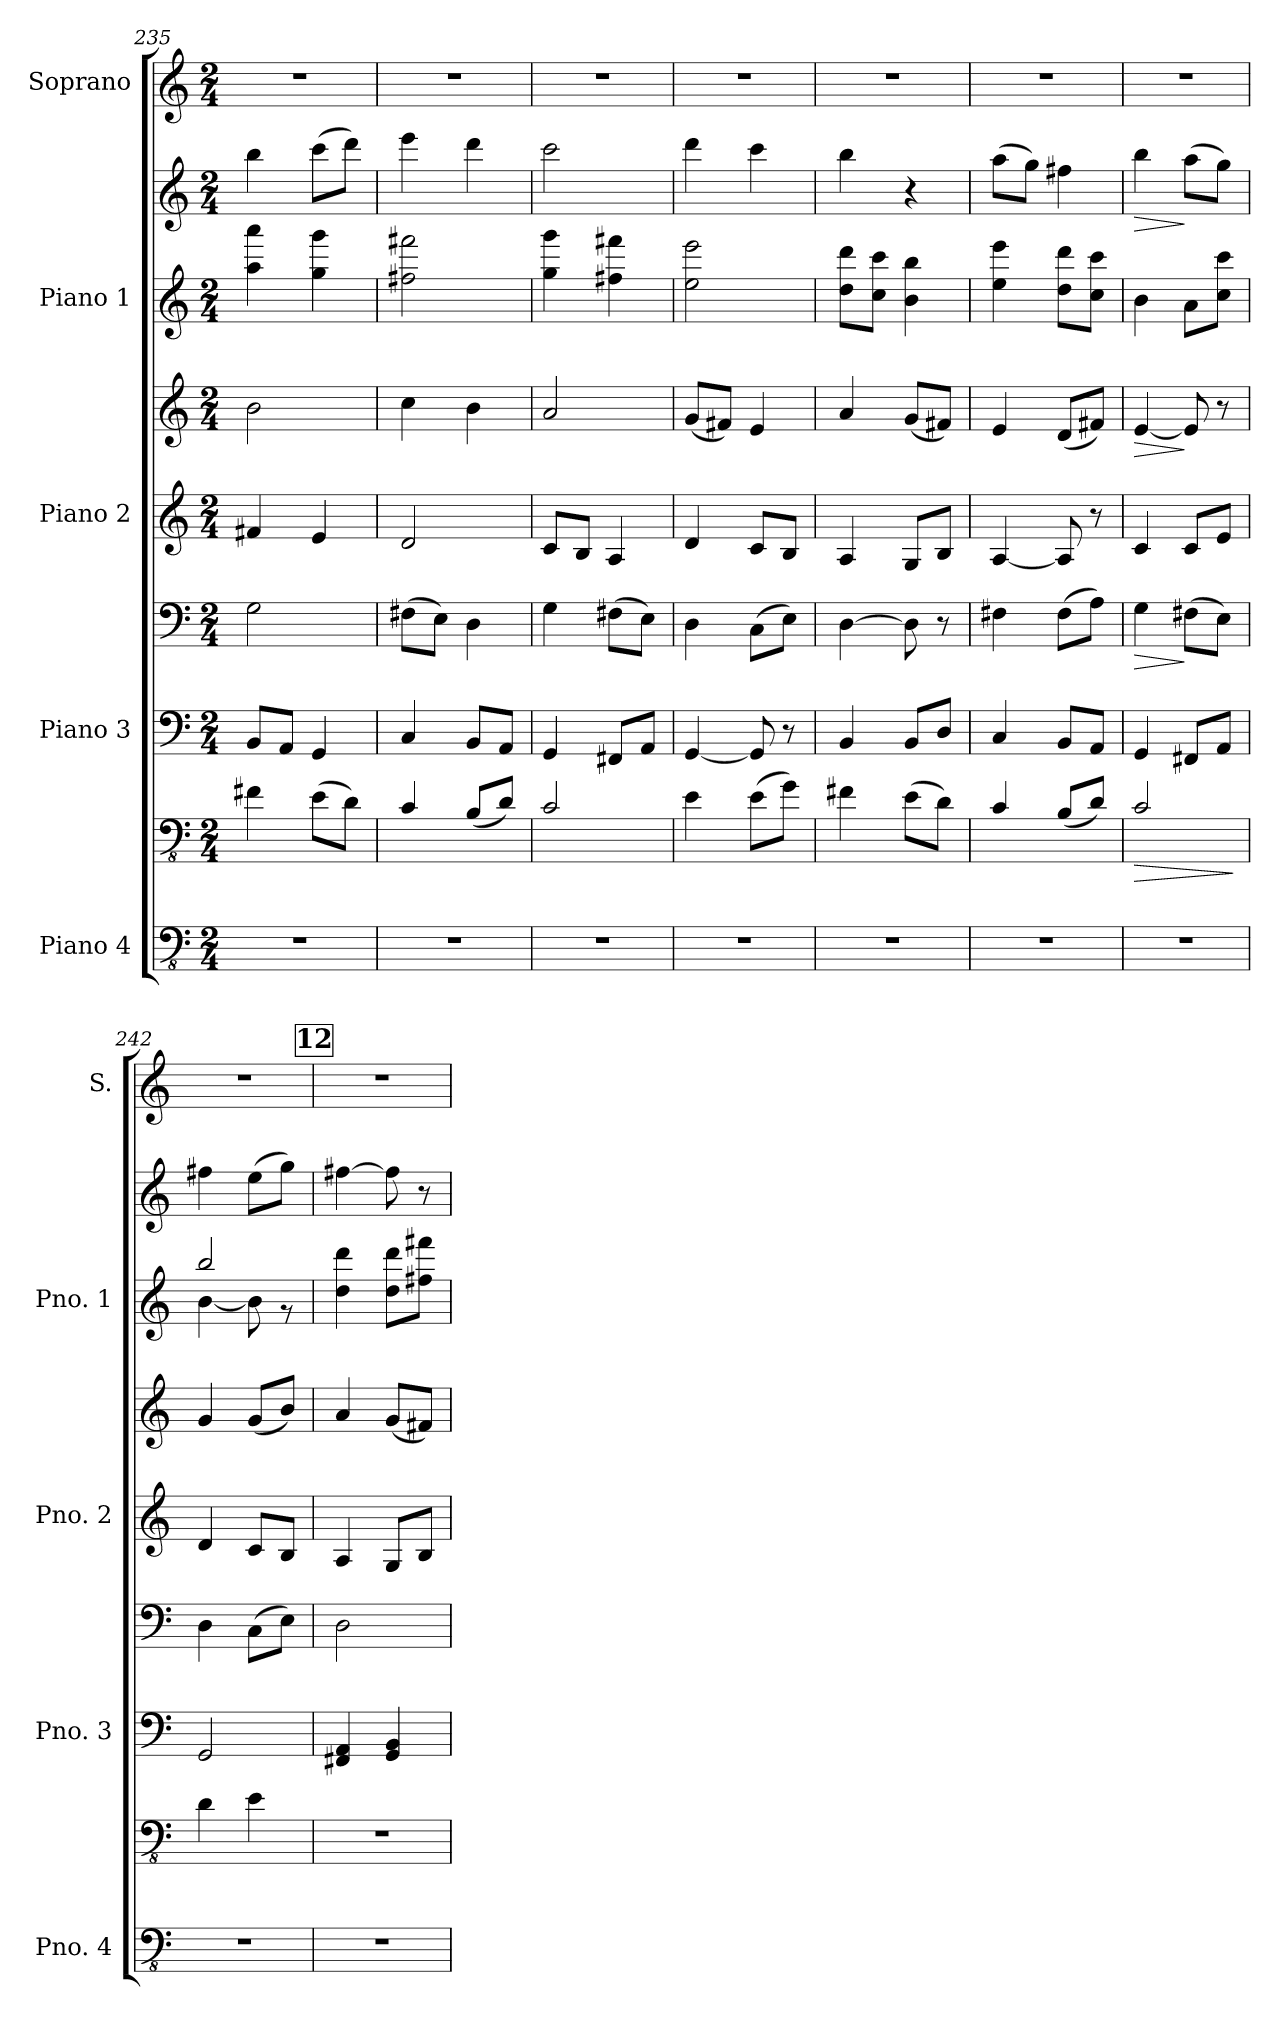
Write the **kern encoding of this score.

**kern	**kern	**dynam	**kern	**kern	**dynam	**kern	**kern	**dynam	**kern	**kern	**dynam	**kern
*part5	*part5	*part5	*part4	*part4	*part4	*part3	*part3	*part3	*part2	*part2	*part2	*part1
*staff9	*staff8	*staff8/9	*staff7	*staff6	*staff6/7	*staff5	*staff4	*staff4/5	*staff3	*staff2	*staff2/3	*staff1
*I"Piano 4	*	*	*I"Piano 3	*	*	*I"Piano 2	*	*	*I"Piano 1	*	*	*I"Soprano
*I'Pno. 4	*	*	*I'Pno. 3	*	*	*I'Pno. 2	*	*	*I'Pno. 1	*	*	*I'S.
*clefFv4	*clefFv4	*	*clefF4	*clefF4	*	*clefG2	*clefG2	*	*clefG2	*clefG2	*	*clefG2
*ITrd7c12	*ITrd7c12	*	*	*	*	*	*	*	*	*	*	*
*k[]	*k[]	*	*k[]	*k[]	*	*k[]	*k[]	*	*k[]	*k[]	*	*k[]
*C:	*C:	*	*C:	*C:	*	*C:	*C:	*	*C:	*C:	*	*C:
*M2/4	*M2/4	*	*M2/4	*M2/4	*	*M2/4	*M2/4	*	*M2/4	*M2/4	*	*M2/4
=235	=235	=235	=235	=235	=235	=235	=235	=235	=235	=235	=235	=235
2r	4FF#X\	.	8BB/L	2G\	.	4f#X/	2b\	.	4aaa\ 4aa\	4bb\	.	2r
.	.	.	8AA/J	.	.	.	.	.	.	.	.	.
.	(8EE\L	.	4GG/	.	.	4e/	.	.	4ggg\ 4gg\	(8ccc\L	.	.
.	8DD\J)	.	.	.	.	.	.	.	.	8ddd\J)	.	.
=236	=236	=236	=236	=236	=236	=236	=236	=236	=236	=236	=236	=236
2r	4CC/	.	4C/	(8F#X\L	.	2d/	4cc\	.	2fff#X\ 2ff#X\	4eee\	.	2r
.	.	.	.	8E\J)	.	.	.	.	.	.	.	.
.	(8BBB/L	.	8BB/L	4D\	.	.	4b\	.	.	4ddd\	.	.
.	8DD/J)	.	8AA/J	.	.	.	.	.	.	.	.	.
=237	=237	=237	=237	=237	=237	=237	=237	=237	=237	=237	=237	=237
2r	2CC/	.	4GG/	4G\	.	8c/L	2a/	.	4ggg\ 4gg\	2ccc\	.	2r
.	.	.	.	.	.	8B/J	.	.	.	.	.	.
.	.	.	8FF#X/L	(8F#X\L	.	4A/	.	.	4fff#X\ 4ff#X\	.	.	.
.	.	.	8AA/J	8E\J)	.	.	.	.	.	.	.	.
=238	=238	=238	=238	=238	=238	=238	=238	=238	=238	=238	=238	=238
2r	4EE\	.	[<4GG/	4D\	.	4d/	(8g/L	.	2eee\ 2ee\	4ddd\	.	2r
.	.	.	.	.	.	.	8f#X/J)	.	.	.	.	.
.	(8EE\L	.	8GG/]	(8C\L	.	8c/L	4e/	.	.	4ccc\	.	.
.	8GG\J)	.	8r	8E\J)	.	8B/J	.	.	.	.	.	.
=239	=239	=239	=239	=239	=239	=239	=239	=239	=239	=239	=239	=239
2r	4FF#X\	.	4BB/	[>4D\	.	4A/	4a/	.	8ddd\ 8dd\L	4bb\	.	2r
.	.	.	.	.	.	.	.	.	8ccc\ 8cc\J	.	.	.
.	(8EE\L	.	8BB/L	8D\]	.	8G/L	(8g/L	.	4bb\ 4b\	4r	.	.
.	8DD\J)	.	8D/J	8r	.	8B/J	8f#X/J)	.	.	.	.	.
!!LO:PB:g=z
=240	=240	=240	=240	=240	=240	=240	=240	=240	=240	=240	=240	=240
2r	4CC/	.	4C/	4F#X\	.	[<4A/	4e/	.	4eee\ 4ee\	(8aa\L	.	2r
.	.	.	.	.	.	.	.	.	.	8gg\J)	.	.
.	(8BBB/L	.	8BB/L	(8F#\L	.	8A/]	(8d/L	.	8ddd\ 8dd\L	4ff#X\	.	.
.	8DD/J)	.	8AA/J	8A\J)	.	8r	8f#X/J)	.	8ccc\ 8cc\J	.	.	.
=241	=241	=241	=241	=241	=241	=241	=241	=241	=241	=241	=241	=241
!	!	!LO:HP:b	!	!	!LO:HP:b	!	!	!LO:HP:b	!	!	!LO:HP:b	!
2r	2CC/	>	4GG/	4G\	>	4c/	[<4e/	>	4b\	4bb\	>	2r
.	.	.	8FF#X/L	(8F#X\L	]	8c/L	8e/]	]	8a\L	(8aa\L	]	.
.	.	.	8AA/J	8E\J)	.	8e/J	8r	.	8ccc\ 8cc\J	8gg\J)	.	.
.	.	]	.	.	.	.	.	.	.	.	.	.
=242	=242	=242	=242	=242	=242	=242	=242	=242	=242	=242	=242	=242
*	*	*	*	*	*	*	*	*	*^	*	*	*
2r	4DD\	.	2GG/	4D\	.	4d/	4g/	.	2bb/	[<4b\	4ff#X\	.	2r
.	4EE\	.	.	(8C\L	.	8c/L	(8g/L	.	.	8b\]	(8ee\L	.	.
.	.	.	.	8E\J)	.	8B/J	8b/J)	.	.	8r	8gg\J)	.	.
*	*	*	*	*	*	*	*	*	*v	*v	*	*	*
!!LO:REH:place=s1:a:t=12
=243	=243	=243	=243	=243	=243	=243	=243	=243	=243	=243	=243	=243
2r	2r	.	4AA/ 4FF#X/	2D\	.	4A/	4a/	.	4ddd\ 4dd\	[>4ff#X\	.	2r
.	.	.	4BB/ 4GG/	.	.	8G/L	(8g/L	.	8ddd\ 8dd\L	8ff#\]	.	.
.	.	.	.	.	.	8B/J	8f#X/J)	.	8fff#X\ 8ff#X\J	8r	.	.
=	=	=	=	=	=	=	=	=	=	=	=	=
*-	*-	*-	*-	*-	*-	*-	*-	*-	*-	*-	*-	*-
